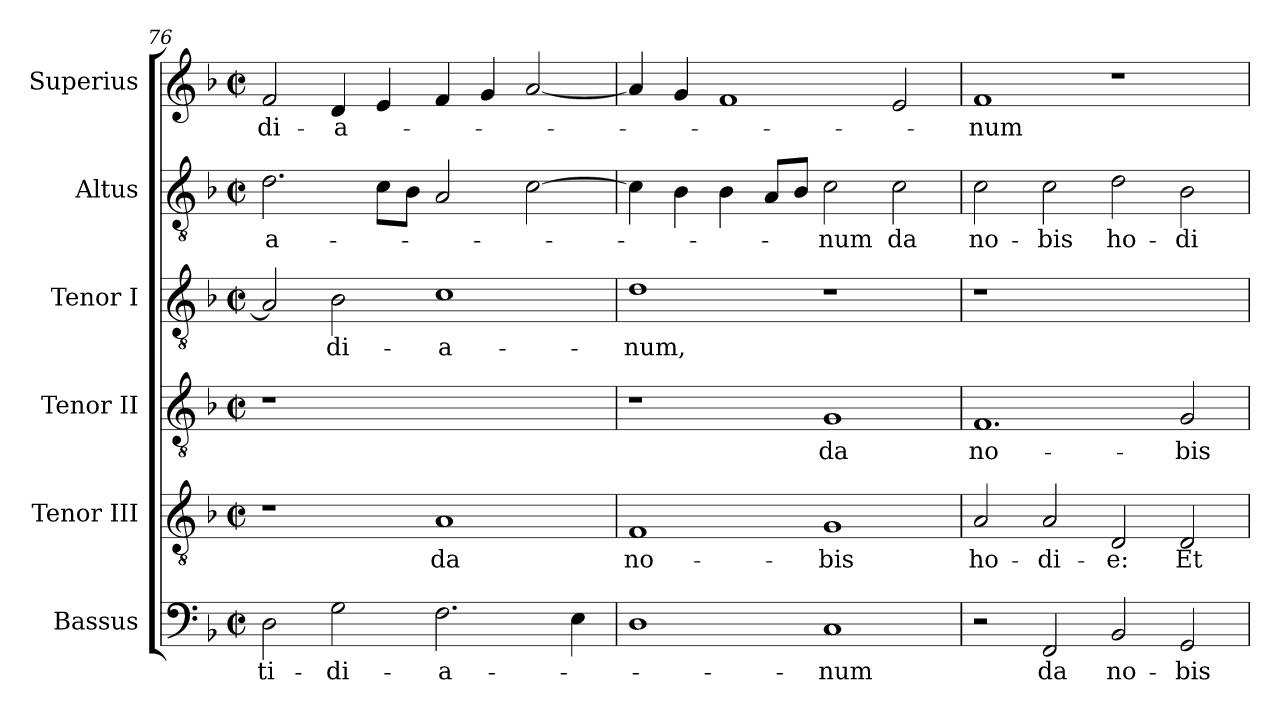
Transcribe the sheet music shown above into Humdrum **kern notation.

**kern	**text	**kern	**text	**kern	**text	**kern	**text	**kern	**text	**kern	**text
*part6	*part6	*part5	*part5	*part4	*part4	*part3	*part3	*part2	*part2	*part1	*part1
*staff6	*staff6	*staff5	*staff5	*staff4	*staff4	*staff3	*staff3	*staff2	*staff2	*staff1	*staff1
*I"Bassus	*	*I"Tenor III	*	*I"Tenor II	*	*I"Tenor I	*	*I"Altus	*	*I"Superius	*
*I'B.	*	*I'T.	*	*I'T.	*	*I'T.	*	*	*	*I'S.	*
*clefF4	*	*clefGv2	*	*clefGv2	*	*clefGv2	*	*clefGv2	*	*clefG2	*
*	*	*ITrd7c12	*	*ITrd7c12	*	*ITrd7c12	*	*ITrd7c12	*	*	*
*k[b-]	*	*k[b-]	*	*k[b-]	*	*k[b-]	*	*k[b-]	*	*k[b-]	*
*F:	*	*F:	*	*F:	*	*F:	*	*F:	*	*F:	*
*M2/2	*	*M2/2	*	*M2/2	*	*M2/2	*	*M2/2	*	*M2/2	*
*met(c|)	*	*met(c|)	*	*met(c|)	*	*met(c|)	*	*met(c|)	*	*met(c|)	*
=76	=76	=76	=76	=76	=76	=76	=76	=76	=76	=76	=76
!	!LO:LY:b:color=#000000	!	!	!LO:N:vis=1	!	!	!	!	!	!	!
!	!	!	!	!	!	!	!	!	!LO:LY:b:color=#000000	!	!
!	!	!	!	!	!	!	!	!	!	!	!LO:LY:b:color=#000000
2Di\	-ti-	1r	.	1r	.	2AAi/]	.	2.Di\	-a-	2fi/	-di-
!	!LO:LY:b:color=#000000	!	!	!	!	!	!	!	!	!	!
!	!	!	!	!	!	!	!LO:LY:b:color=#000000	!	!	!	!
!	!	!	!	!	!	!	!	!	!	!	!LO:LY:b:color=#000000
2Gi\	-di-	.	.	.	.	2BB-i\	-di-	.	.	4di/	-a-
.	.	.	.	.	.	.	.	8Ci\L	.	4ei/	.
.	.	.	.	.	.	.	.	8BB-i\J	.	.	.
!	!LO:LY:b:color=#000000	!	!	!	!	!	!	!	!	!	!
!	!	!	!LO:LY:b:color=#000000	!	!	!	!	!	!	!	!
!	!	!	!	!	!	!	!LO:LY:b:color=#000000	!	!	!	!
2.Fi\	-a-	1AAi	da	1ryy	.	1Ci	-a-	2AAi/	.	4fi/	.
.	.	.	.	.	.	.	.	.	.	4gi/	.
.	.	.	.	.	.	.	.	[>2Ci\	.	[<2ai/	.
4Ei\	.	.	.	.	.	.	.	.	.	.	.
=77	=77	=77	=77	=77	=77	=77	=77	=77	=77	=77	=77
!	!	!	!LO:LY:b:color=#000000	!	!	!	!	!	!	!	!
!	!	!	!	!	!	!	!LO:LY:b:color=#000000	!	!	!	!
1Di	.	1FFi	no-	1r	.	1Di	-num,	4Ci\]	.	4ai/]	.
.	.	.	.	.	.	.	.	4BB-i\	.	4gi/	.
.	.	.	.	.	.	.	.	4BB-i\	.	1fi	.
.	.	.	.	.	.	.	.	8AAi/L	.	.	.
.	.	.	.	.	.	.	.	8BB-i/J	.	.	.
!	!LO:LY:b:color=#000000	!	!	!	!	!	!	!	!	!	!
!	!	!	!LO:LY:b:color=#000000	!	!	!	!	!	!	!	!
!	!	!	!	!	!LO:LY:b:color=#000000	!	!	!	!	!	!
!	!	!	!	!	!	!	!	!	!LO:LY:b:color=#000000	!	!
1Ci	-num	1GGi	-bis	1GGi	da	1r	.	2Ci\	-num	.	.
!	!	!	!	!	!	!	!	!	!LO:LY:b:color=#000000	!	!
.	.	.	.	.	.	.	.	2Ci\	da	2ei/	.
!!LO:LB:g=z
=78	=78	=78	=78	=78	=78	=78	=78	=78	=78	=78	=78
!	!	!	!LO:LY:b:color=#000000	!	!	!	!	!	!	!	!
!	!	!	!	!	!LO:LY:b:color=#000000	!LO:N:vis=1	!	!	!	!	!
!	!	!	!	!	!	!	!	!	!LO:LY:b:color=#000000	!	!
!	!	!	!	!	!	!	!	!	!	!	!LO:LY:b:color=#000000
2r	.	2AAi/	ho-	1.FFi	no-	1r	.	2Ci\	no-	1fi	-num
!	!LO:LY:b:color=#000000	!	!	!	!	!	!	!	!	!	!
!	!	!	!LO:LY:b:color=#000000	!	!	!	!	!	!	!	!
!	!	!	!	!	!	!	!	!	!LO:LY:b:color=#000000	!	!
2FFi/	da	2AAi/	-di-	.	.	.	.	2Ci\	-bis	.	.
!	!LO:LY:b:color=#000000	!	!	!	!	!	!	!	!	!	!
!	!	!	!LO:LY:b:color=#000000	!	!	!	!	!	!	!	!
!	!	!	!	!	!	!	!	!	!LO:LY:b:color=#000000	!	!
2BB-i/	no-	2DDi/	-e:	.	.	1ryy	.	2Di\	ho-	1r	.
!	!LO:LY:b:color=#000000	!	!	!	!	!	!	!	!	!	!
!	!	!	!LO:LY:b:color=#000000	!	!	!	!	!	!	!	!
!	!	!	!	!	!LO:LY:b:color=#000000	!	!	!	!	!	!
!	!	!	!	!	!	!	!	!	!LO:LY:b:color=#000000	!	!
2GGi/	-bis	2DDi/	Et	2GGi/	-bis	.	.	2BB-i\	-di-	.	.
=	=	=	=	=	=	=	=	=	=	=	=
*-	*-	*-	*-	*-	*-	*-	*-	*-	*-	*-	*-
